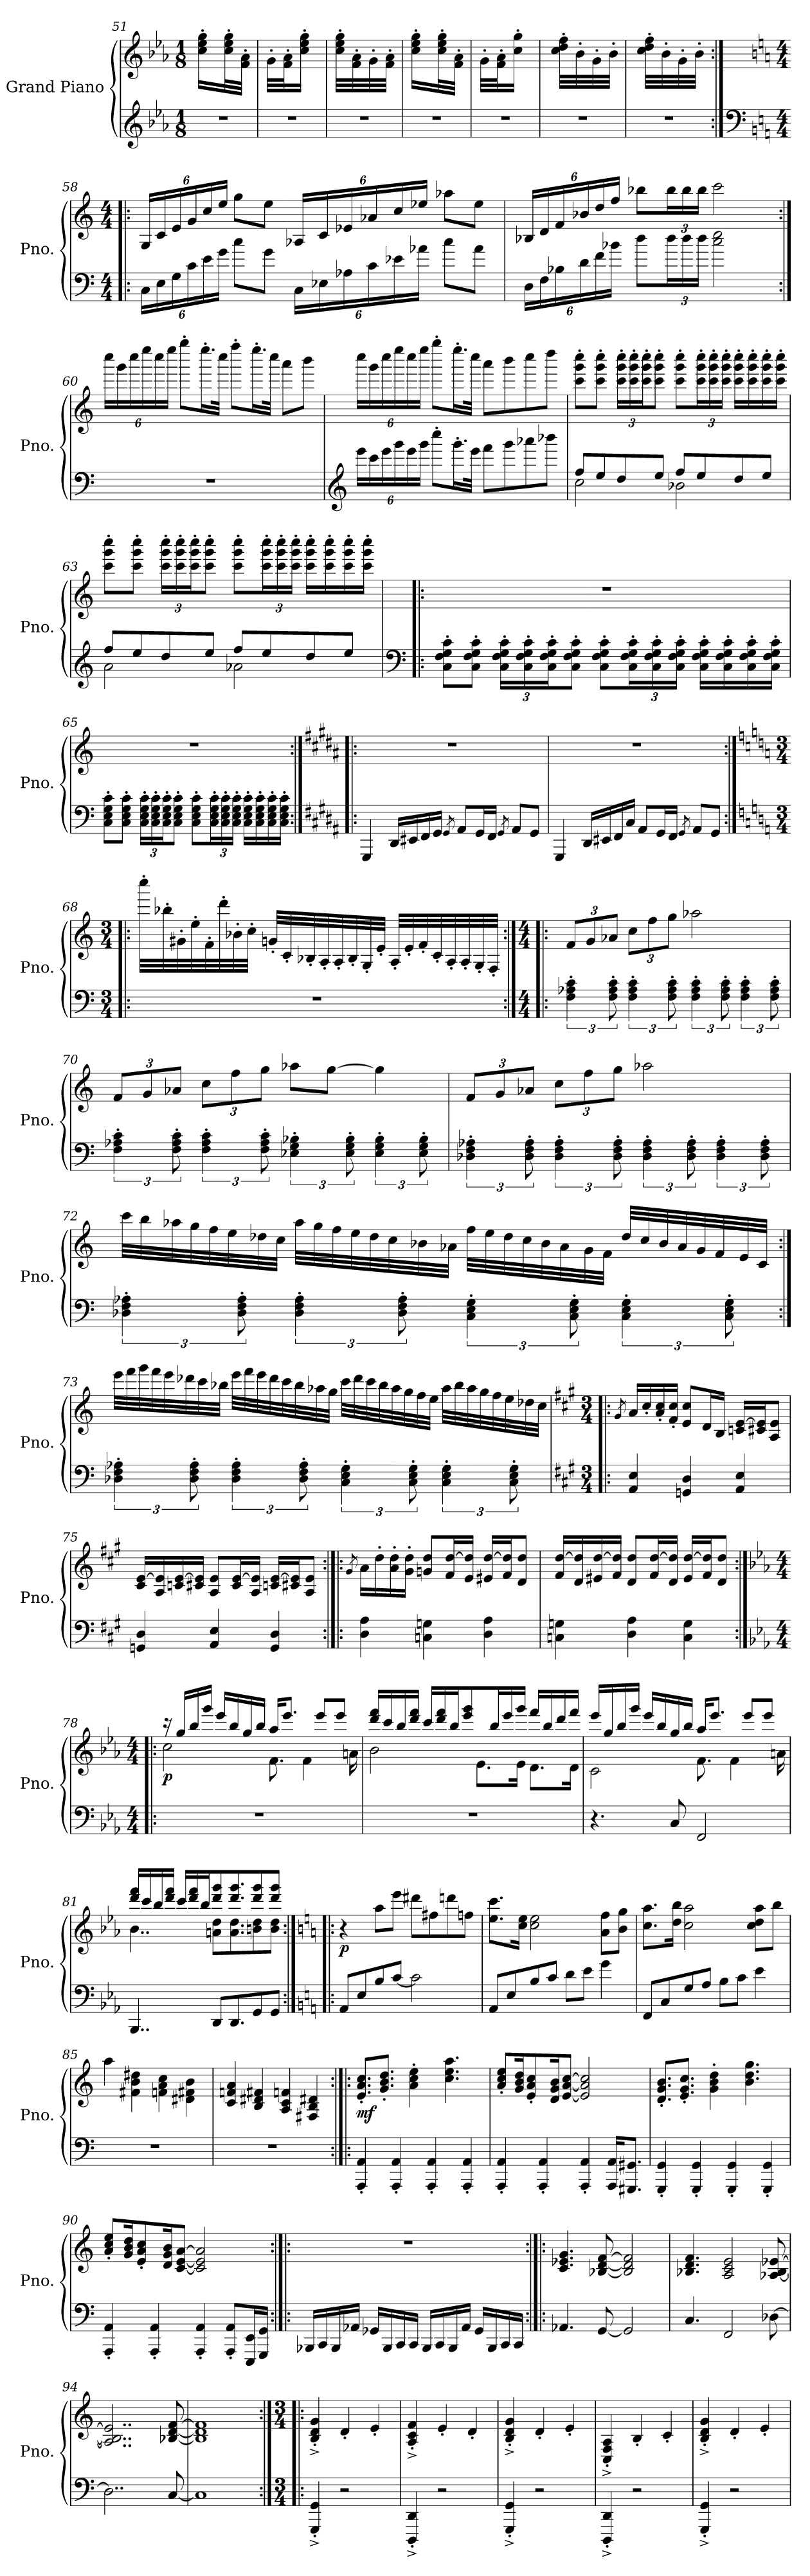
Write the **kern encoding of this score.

**kern	**kern	**dynam
*part1	*part1	*part1
*staff2	*staff1	*staff1/2
*I"Grand Piano	*	*
*I'Pno.	*	*
*clefG2	*clefG2	*
*k[b-e-a-]	*k[b-e-a-]	*
*M1/8	*M1/8	*
=51	=51	=51
8r	16cc\' 16ee-\' 16gg\'LL	.
.	32cc\' 32ee-\' 32gg\'L	.
.	32f\' 32a-\'JJJ	.
=52	=52	=52
8r	32g'\LLL	.
.	32f\' 32a-\'J	.
.	16cc\' 16ee-\' 16gg\'JJ	.
=53	=53	=53
8r	32cc\' 32ee-\' 32gg\'LLL	.
.	32f\' 32a-\'	.
.	32g'\	.
.	32f\' 32a-\'JJJ	.
=54	=54	=54
8r	16cc\' 16ee-\' 16gg\'LL	.
.	32cc\' 32ee-\' 32gg\'L	.
.	32f\' 32a-\'JJJ	.
=55	=55	=55
8r	32g'\LLL	.
.	32f\' 32a-\'J	.
.	16cc\' 16gg\'JJ	.
=56	=56	=56
8r	32cc\' 32dd\' 32ff\'LLL	.
.	32b-'\	.
.	32g'\	.
.	32b-'\JJJ	.
=57	=57	=57
8r	32cc\' 32dd\' 32ff\'LLL	.
.	32b-'\	.
.	32g'\	.
.	32b-'\JJJ	.
!!LO:LB:g=z
=58:|!|:	=58:|!|:	=58:|!|:
*clefF4	*	*
*k[]	*k[]	*
*M4/4	*M4/4	*
*Xbrackettup	*Xbrackettup	*
24C\LL	24G/LL	.
24E\	24c/	.
24G\	24e/	.
24c\	24g/	.
24e\	24cc/	.
24g\JJ	24ee/JJ	.
8cc\L	8gg\L	.
8g\J	8ee\J	.
24C\LL	24A-X/LL	.
24E-X\	24c/	.
24A-X\	24e-X/	.
24c\	24a-X/	.
24e-X\	24cc/	.
24a-X\JJ	24ee-X/JJ	.
8cc\L	8aa-X\L	.
8a-\J	8ee-\J	.
=59	=59	=59
24D\LL	24B-X/LL	.
24F\	24d/	.
24B-X\	24f/	.
24d\	24b-X/	.
24f\	24dd/	.
24b-X\JJ	24ff/JJ	.
8dd\L	8bb-X\L	.
24dd\L	24bb-\L	.
24dd\	24bb-\	.
24dd\JJ	24bb-\JJ	.
2cc\ 2ee\	2ccc\	.
!!LO:LB:g=z
=60:|!	=60:|!	=60:|!
1r	24cccc\LL	.
.	24ggg\	.
.	24cccc\	.
.	24eeee\	.
.	24cccc\	.
.	24eeee\JJ	.
.	8gggg'\L	.
.	16.eeee'\L	.
.	32cccc\JJk	.
.	8ffff'\L	.
.	16.eeee'\L	.
.	32cccc\JJk	.
.	8aaa\L	.
.	8bbb\J	.
=61	=61	=61
*clefG2	*	*
24eee\LL	24cccc\LL	.
24ccc\	24ggg\	.
24eee\	24cccc\	.
24ggg\	24eeee\	.
24eee\	24cccc\	.
24ggg\JJ	24eeee\JJ	.
8cccc'\L	8gggg'\L	.
16.ggg'\L	16.eeee'\L	.
32eee\JJk	32cccc\JJk	.
8fff\L	8aaa\L	.
8ggg\	8bbb\	.
8aaa-X\	8cccc\	.
8bbb-X\J	8dddd\J	.
!!LO:LB:g=z
=62	=62	=62
*^	*	*
2cc\	8ff/L	8ccc\' 8ggg\' 8cccc\'L	.
.	8ee/	8ccc\' 8ggg\' 8cccc\'J	.
.	8dd/	24ccc\' 24ggg\' 24cccc\'LL	.
.	.	24ccc\' 24ggg\' 24cccc\'	.
.	.	24ccc\' 24ggg\' 24cccc\'J	.
.	8ee/J	8ccc\' 8ggg\' 8cccc\'J	.
2b-X\	8ff/L	8ccc\' 8ggg\' 8cccc\'L	.
.	8ee/	24ccc\' 24ggg\' 24cccc\'L	.
.	.	24ccc\' 24ggg\' 24cccc\'	.
.	.	24ccc\' 24ggg\' 24cccc\'JJ	.
.	8dd/	16ccc\' 16ggg\' 16cccc\'LL	.
.	.	16ccc\' 16ggg\' 16cccc\'	.
.	8ee/J	16ccc\' 16ggg\' 16cccc\'	.
.	.	16ccc\' 16ggg\' 16cccc\'JJ	.
=63	=63	=63	=63
2a\	8ff/L	8ccc\' 8ggg\' 8cccc\'L	.
.	8ee/	8ccc\' 8ggg\' 8cccc\'J	.
.	8dd/	24ccc\' 24ggg\' 24cccc\'LL	.
.	.	24ccc\' 24ggg\' 24cccc\'	.
.	.	24ccc\' 24ggg\' 24cccc\'J	.
.	8ee/J	8ccc\' 8ggg\' 8cccc\'J	.
2a-X\	8ff/L	8ccc\' 8ggg\' 8cccc\'L	.
.	8ee/	24ccc\' 24ggg\' 24cccc\'L	.
.	.	24ccc\' 24ggg\' 24cccc\'	.
.	.	24ccc\' 24ggg\' 24cccc\'JJ	.
.	8dd/	16ccc\' 16ggg\' 16cccc\'LL	.
.	.	16ccc\' 16ggg\' 16cccc\'	.
.	8ee/J	16ccc\' 16ggg\' 16cccc\'	.
.	.	16ccc\' 16ggg\' 16cccc\'JJ	.
*v	*v	*	*
!!LO:PB:g=z
=64!|:	=64!|:	=64!|:
*clefF4	*	*
8C\' 8F\' 8G\' 8c\'L	1r	.
8C\' 8F\' 8G\' 8c\'J	.	.
24C\' 24F\' 24G\' 24c\'LL	.	.
24C\' 24F\' 24G\' 24c\'	.	.
24C\' 24F\' 24G\' 24c\'J	.	.
8C\' 8F\' 8G\' 8c\'J	.	.
8C\' 8F\' 8G\' 8c\'L	.	.
24C\' 24F\' 24G\' 24c\'L	.	.
24C\' 24F\' 24G\' 24c\'	.	.
24C\' 24F\' 24G\' 24c\'JJ	.	.
16C\' 16F\' 16G\' 16c\'LL	.	.
16C\' 16F\' 16G\' 16c\'	.	.
16C\' 16F\' 16G\' 16c\'	.	.
16C\' 16F\' 16G\' 16c\'JJ	.	.
=65	=65	=65
8C\' 8E\' 8G\' 8c\'L	1r	.
8C\' 8E\' 8G\' 8c\'J	.	.
24C\' 24E\' 24G\' 24c\'LL	.	.
24C\' 24E\' 24G\' 24c\'	.	.
24C\' 24E\' 24G\' 24c\'J	.	.
8C\' 8E\' 8G\' 8c\'J	.	.
8C\' 8E\' 8G\' 8c\'L	.	.
24C\' 24E\' 24G\' 24c\'L	.	.
24C\' 24E\' 24G\' 24c\'	.	.
24C\' 24E\' 24G\' 24c\'JJ	.	.
16C\' 16E\' 16G\' 16c\'LL	.	.
16C\' 16E\' 16G\' 16c\'	.	.
16C\' 16E\' 16G\' 16c\'	.	.
16C\' 16E\' 16G\' 16c\'JJ	.	.
!!LO:LB:g=z
=66:|!|:	=66:|!|:	=66:|!|:
*k[f#c#g#d#a#]	*k[f#c#g#d#a#]	*
4GGG#/	1r	.
16DD#/LL	.	.
16EE#X/	.	.
16FF#/	.	.
16GG#/JJ	.	.
8qGG#/	.	.
8AA#/L	.	.
16GG#/L	.	.
16FF#/JJ	.	.
8qGG#/	.	.
8AA#/L	.	.
8GG#/J	.	.
=67	=67	=67
4GGG#/	1r	.
16DD#/LL	.	.
16EE#X/	.	.
16FF#/	.	.
16C#/JJ	.	.
8AA#/L	.	.
16GG#/L	.	.
16FF#/JJ	.	.
8qGG#/	.	.
8AA#/L	.	.
8GG#/J	.	.
!!LO:LB:g=z
=68:|!|:	=68:|!|:	=68:|!|:
*k[]	*k[]	*
*M3/4	*M3/4	*
2.r	32cccc'\LLL	.
.	32bb-X'\	.
.	32g#X'\	.
.	32ee'\	.
.	32f'\	.
.	32ddd'\	.
.	32b-X'\	.
.	32cc'\JJJ	.
.	32gn'/LLL	.
.	32c'/	.
.	32B-X'/	.
.	32A'/	.
.	32A'/	.
.	32B-'/	.
.	32G'/	.
.	32e'/JJJ	.
.	32A'/LLL	.
.	32e'/	.
.	32f'/	.
.	32c'/	.
.	32A'/	.
.	32A'/	.
.	32G'/	.
.	32F'/JJJ	.
!!LO:LB:g=z
=69:|!|:	=69:|!|:	=69:|!|:
*M4/4	*M4/4	*
*brackettup	*	*
*	*MM170	*
6F\' 6A-X\' 6c\'	12f/L	.
.	12g/	.
12F\' 12A-\' 12c\'	12a-X/J	.
6F\' 6A-\' 6c\'	12cc\L	.
.	12ff\	.
12F\' 12A-\' 12c\'	12gg\J	.
6F\' 6A-\' 6c\'	2aa-X\	.
12F\' 12A-\' 12c\'	.	.
6F\' 6A-\' 6c\'	.	.
12F\' 12A-\' 12c\'	.	.
=70	=70	=70
6F\' 6A-X\' 6c\'	12f/L	.
.	12g/	.
12F\' 12A-\' 12c\'	12a-X/J	.
6F\' 6A-\' 6c\'	12cc\L	.
.	12ff\	.
12F\' 12A-\' 12c\'	12gg\J	.
6E-X\' 6G\' 6B-X\'	8aa-X\L	.
.	[8gg\J	.
12E-\' 12G\' 12B-\'	.	.
6E-\' 6G\' 6B-\'	4gg\]	.
12E-\' 12G\' 12B-\'	.	.
=71	=71	=71
6D-X\' 6F\' 6A-X\'	12f/L	.
.	12g/	.
12D-\' 12F\' 12A-\'	12a-X/J	.
6D-\' 6F\' 6A-\'	12cc\L	.
.	12ff\	.
12D-\' 12F\' 12A-\'	12gg\J	.
6D-\' 6F\' 6A-\'	2aa-X\	.
12D-\' 12F\' 12A-\'	.	.
6D-\' 6F\' 6A-\'	.	.
12D-\' 12F\' 12A-\'	.	.
!!LO:LB:g=z
=72	=72	=72
6D-X\' 6F\' 6A-X\'	32ccc\LLL	.
.	32bb\	.
.	32aa-X\	.
.	32gg\	.
.	32ff\	.
.	32ee\	.
12D-\' 12F\' 12A-\'	.	.
.	32dd-X\	.
.	32cc\JJJ	.
6D-\' 6F\' 6A-\'	32aa-\LLL	.
.	32gg\	.
.	32ff\	.
.	32ee\	.
.	32dd-\	.
.	32cc\	.
12D-\' 12F\' 12A-\'	.	.
.	32b-X\	.
.	32a-X\JJJ	.
6C\' 6E\' 6G\'	32ff\LLL	.
.	32ee\	.
.	32dd-\	.
.	32cc\	.
.	32b-\	.
.	32a-\	.
12C\' 12E\' 12G\'	.	.
.	32g\	.
.	32f\JJJ	.
6C\' 6E\' 6G\'	32dd-/LLL	.
.	32cc/	.
.	32b-/	.
.	32a-/	.
.	32g/	.
.	32f/	.
12C\' 12E\' 12G\'	.	.
.	32e/	.
.	32c/JJJ	.
!!LO:PB:g=z
=73:|!	=73:|!	=73:|!
6D-X\' 6F\' 6A-X\'	32eee\LLL	.
.	32fff\	.
.	32ggg\	.
.	32fff\	.
.	32eee\	.
.	32ddd-X\	.
12D-\' 12F\' 12A-\'	.	.
.	32ccc\	.
.	32bb-X\JJJ	.
6D-\' 6F\' 6A-\'	32eee\LLL	.
.	32fff\	.
.	32eee\	.
.	32ddd-\	.
.	32ccc\	.
.	32bb-\	.
12D-\' 12F\' 12A-\'	.	.
.	32aa-X\	.
.	32gg\JJJ	.
6C\' 6E\' 6G\'	32ccc\LLL	.
.	32ddd-\	.
.	32ccc\	.
.	32bb-\	.
.	32aa-\	.
.	32gg\	.
12C\' 12E\' 12G\'	.	.
.	32ff\	.
.	32ee\JJJ	.
6C\' 6E\' 6G\'	32aa-\LLL	.
.	32bb-\	.
.	32aa-\	.
.	32gg\	.
.	32ff\	.
.	32ee\	.
12C\' 12E\' 12G\'	.	.
.	32dd-X\	.
.	32cc\JJJ	.
!!LO:LB:g=z
=74!|:	=74!|:	=74!|:
*k[f#c#g#]	*k[f#c#g#]	*
*M3/4	*M3/4	*
*	*MM75	*
.	8qg#/	.
4AA/ 4E/	16a/LL	.
.	16cc#'/	.
.	16a/' 16cc#/'	.
.	16f#/' 16cc#/'JJ	.
4GGn/ 4D/	8e/ 8cc#/L	.
.	16d/L	.
.	16B/JJ	.
4AA/ 4E/	16cn/ [16e/LL	.
.	16c#X/ 16e/]J	.
.	8A/ 8e/J	.
=75	=75	=75
4GGn/ 4D/	16c#/ [16e/LL	.
.	16A/ 16e/]	.
.	16cn/ [16e/	.
.	16c#X/ 16e/]JJ	.
4AA/ 4E/	8A/ 8e/L	.
.	16c#/ [16e/L	.
.	16A/ 16e/]JJ	.
4GG/ 4D/	16cn/ [16e/LL	.
.	16c#X/ 16e/]J	.
.	8A/ 8e/J	.
=76:|!|:	=76:|!|:	=76:|!|:
.	8qg#/	.
4D\ 4A\	16a\LL	.
.	16dd'\	.
.	16a\' 16dd\'	.
.	16g#\' 16dd\'JJ	.
4Cn\ 4Gn\	8gn/ 8dd/L	.
.	16f#/ [16dd/L	.
.	16e/ 16dd/]JJ	.
4D\ 4A\	16e#X/ [16dd/LL	.
.	16f#/ 16dd/]J	.
.	8d/ 8dd/J	.
!!LO:LB:g=z
=77	=77	=77
4Cn\ 4Gn\	16f#/ [16dd/LL	.
.	16d/ 16dd/]	.
.	16e#X/ [16dd/	.
.	16f#/ 16dd/]JJ	.
4D\ 4A\	8d/ 8dd/L	.
.	16f#/ [16dd/L	.
.	16d/ 16dd/]JJ	.
4C\ 4G\	16e#/ [16dd/LL	.
.	16f#/ 16dd/]J	.
.	8d/ 8dd/J	.
=78:|!|:	=78:|!|:	=78:|!|:
*k[b-e-a-]	*k[b-e-a-]	*
*M4/4	*M4/4	*
*	*MM70	*
*	*^	*
!	!	!	!LO:DY:b
1r	16r	2cc\	p
.	16gg/LL	.	.
.	16bb-/	.	.
.	16ggg/JJ	.	.
.	16eee-/LL	.	.
.	16bb-/	.	.
.	16gg/	.	.
.	16bb-/JJ	.	.
.	16aa-/KL	8.f\	.
.	8.eee-/J	.	.
.	.	4f\	.
.	8eee-/L	.	.
.	8eee-/J	.	.
.	.	16an\	.
!!LO:LB:g=z	!!
=79	=79	=79	=79
1r	16ddd/ 16fff/LL	2b-\	.
.	16ccc/	.	.
.	16bb-/	.	.
.	16ddd/ 16fff/JJ	.	.
.	16ccc/LL	.	.
.	16ddd/ 16fff/	.	.
.	16bb-/J	.	.
.	8eee-/ 8ggg/	.	.
.	.	8.e-\L	.
.	16bb-/L	.	.
.	16eee-/	.	.
.	16ggg/JJ	16e-\Jk	.
.	16fff/LL	8.d\L	.
.	16bb-/	.	.
.	16ddd/	.	.
.	16fff/JJ	16d\Jk	.
=80	=80	=80	=80
4.r	16eee-/LL	2c\	.
.	16gg/	.	.
.	16bb-/	.	.
.	16ggg/JJ	.	.
.	16eee-/LL	.	.
.	16bb-/	.	.
8C/	16gg/	.	.
.	16bb-/JJ	.	.
2FF/	16aa-/KL	8.f\	.
.	8.eee-/J	.	.
.	.	4f\	.
.	8eee-/L	.	.
.	8eee-/J	.	.
.	.	16an\	.
!!LO:LB:g=z	!!
=81	=81	=81	=81
4..BBB-/	16ddd/ 16fff/LL	4..b-\	.
.	16ccc/	.	.
.	16bb-/	.	.
.	16ddd/ 16fff/JJ	.	.
.	16ccc/LL	.	.
.	16ddd/ 16fff/	.	.
.	16bb-/J	.	.
8DD/L	8ddd/ 8ggg/	8an\ 8dd\L	.
8.DD/	8.ddd/ 8.ggg/	8.a\ 8.dd\	.
8GG/	8ddd/ 8ggg/	8bn\ 8dd\	.
8GG/J	8ddd/ 8ggg/J	8b\ 8dd\J	.
*	*v	*v	*
=82:|!|:	=82:|!|:	=82:|!|:
*k[]	*k[]	*
*	*MM72	*
*	*^	*
!	!	!	!LO:DY:b
*	*v	*v	*
8AA/L	4r	p
8E/	.	.
8B/	8aa\L	.
[8c/J	8eee\J	.
2c\]	8ddd#X\L	.
.	8ff#X\	.
.	8dddn\	.
.	8ffn\J	.
=83	=83	=83
8AA/L	8.ee\ 8.ccc\L	.
8E/	.	.
.	16cc\ 16ee\Jk	.
8B/	2cc\ 2ee\	.
8c/J	.	.
8d\L	.	.
8e\J	.	.
4g\	8a\ 8ff\L	.
.	8b\ 8gg\J	.
!!LO:PB:g=z
=84	=84	=84
8FF/L	8.cc\ 8.aa\L	.
8C/	.	.
.	16dd\ 16bb\Jk	.
8G/	2cc\ 2aa\	.
8A/J	.	.
8B\L	.	.
8c\J	.	.
4e\	8cc\ 8dd\ 8aa\L	.
.	8bb\J	.
=85	=85	=85
1r	4aa\	.
.	4f#X\ 4b\ 4dd#X\	.
.	4fn\ 4a\ 4cc\	.
.	4d#X\ 4f#X\ 4b\	.
=86	=86	=86
1r	4c/ 4fn/ 4a/	.
.	4B/ 4d#X/ 4f#X/	.
.	4A/ 4c/ 4fn/	.
.	4F#X/ 4B/ 4d#X/	.
=87:|!|:	=87:|!|:	=87:|!|:
*	*MM85	*
!	!	!LO:DY:b
4AAA/' 4AA/'	8.e/' 8.a/' 8.cc/'L	mf
.	8.g/' 8.b/' 8.dd/'J	.
4AAA/' 4AA/'	.	.
.	4a\' 4cc\' 4ee\'	.
4AAA/' 4AA/'	.	.
.	4.cc\ 4.ee\ 4.aa\	.
4AAA/' 4AA/'	.	.
=88	=88	=88
4AAA/' 4AA/'	8a/' 8cc/' 8ee/'L	.
.	16g/ 16b/ 16dd/K	.
.	8e/' 8a/' 8cc/'	.
4AAA/' 4AA/'	.	.
.	16d/ 16g/ 16b/K	.
.	[8e/ [8a/ [8cc/J	.
4AAA/' 4AA/'	2e/] 2a/] 2cc/]	.
16AAA/ 16AA/KL	.	.
8.GGG#X/ 8.GG#X/J	.	.
!!LO:LB:g=z
=89	=89	=89
4GGG/' 4GG/'	8.d/' 8.g/' 8.b/'L	.
.	8.e/' 8.g/' 8.cc/'J	.
4GGG/' 4GG/'	.	.
.	4g\' 4b\' 4dd\'	.
4GGG/' 4GG/'	.	.
.	4.b\ 4.dd\ 4.gg\	.
4GGG/' 4GG/'	.	.
=90	=90	=90
4AAA/' 4AA/'	8a/' 8cc/' 8ee/'L	.
.	16g/ 16b/ 16dd/K	.
.	8e/' 8a/' 8cc/'	.
4AAA/' 4AA/'	.	.
.	16d/ 16g/ 16b/K	.
.	[8c/ [8e/ [8a/J	.
4AAA/' 4AA/'	2c/] 2e/] 2a/]	.
8AAA/' 8AA/'L	.	.
16EEE/ 16EE/L	.	.
16GGG/ 16GG/JJ	.	.
=91:|!|:	=91:|!|:	=91:|!|:
*	*MM90	*
16BBB-X/LL	1r	.
16CC/	.	.
16BBB-/	.	.
16AA-X/JJ	.	.
16GG-X/LL	.	.
16BBB-/	.	.
16CC/	.	.
16CC/JJ	.	.
16BBB-/LL	.	.
16CC/	.	.
16BBB-/	.	.
16AA-/JJ	.	.
16GG-/LL	.	.
16BBB-/	.	.
16CC/	.	.
16CC/JJ	.	.
!!LO:LB:g=z
=92:|!|:	=92:|!|:	=92:|!|:
*	*MM105	*
4.AA-X/	4.c/ 4.e-X/ 4.g/	.
[8GG/	[8B-X/ [8d/ [8f/	.
2GG/]	2B-/] 2d/] 2f/]	.
=93	=93	=93
4.C/	4.B-X/ 4.d/ 4.f/	.
2FF/	2A/ 2c/ 2e/	.
[8D-X\	[8A-X/ [8B-/ [8e-X/	.
=94	=94	=94
2..D-\]	2..A-/] 2..B-/] 2..e-/]	.
[8C/	[8B-X/ [8d/ [8f/	.
=95	=95	=95
1C]	1B-] 1d] 1f]	.
=96:|!|:	=96:|!|:	=96:|!|:
*M3/4	*M3/4	*
*	*MM180	*
4GGG/'^ 4GG/'^	4B/'^ 4d/'^ 4g/'^	.
2r	4d'/	.
.	4e'/	.
=97	=97	=97
4DDD/'^ 4DD/'^	4A/'^ 4c/'^ 4f/'^	.
2r	4e'/	.
.	4d'/	.
=98	=98	=98
4GGG/'^ 4GG/'^	4B/'^ 4d/'^ 4g/'^	.
2r	4d'/	.
.	4e'/	.
=99	=99	=99
4DDD/'^ 4DD/'^	4C/'^ 4F/'^ 4A/'^	.
2r	4B'/	.
.	4c'/	.
=100	=100	=100
4GGG/'^ 4GG/'^	4B/'^ 4d/'^ 4g/'^	.
2r	4d'/	.
.	4e'/	.
=	=	=
*-	*-	*-
